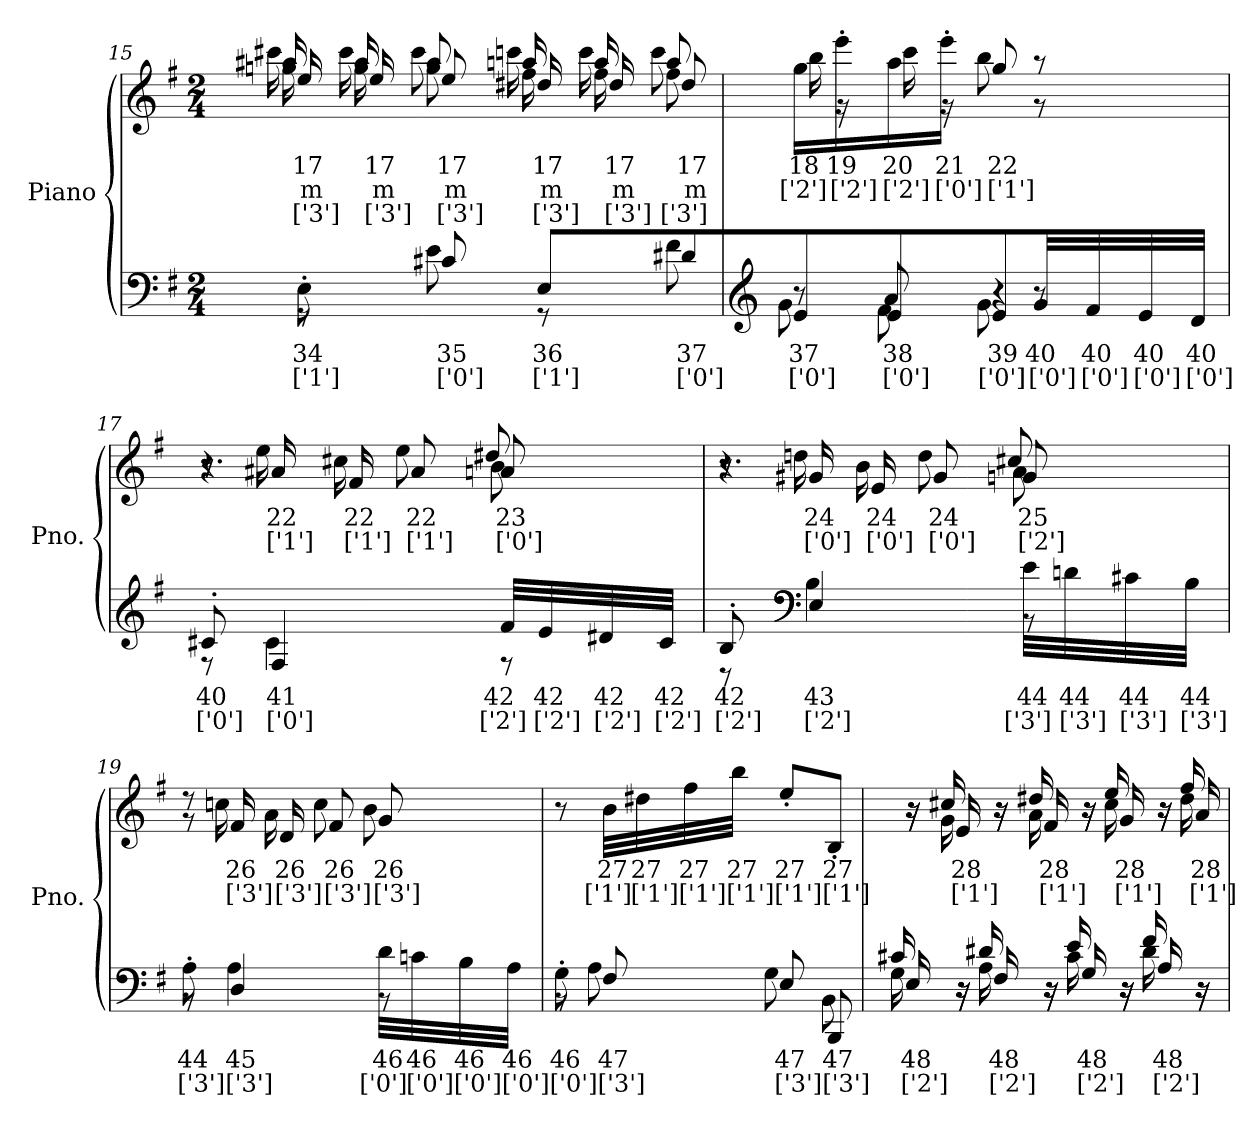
**kern	**text	**text	**kern	**text	**text	**text
*part1	*part1	*part1	*part1	*part1	*part1	*part1
*staff2	*staff2	*staff2	*staff1	*staff1	*staff1	*staff1
*I"Piano	*	*	*	*	*	*
*I'Pno.	*	*	*	*	*	*
*clefF4	*	*	*clefG2	*	*	*
*k[f#]	*	*	*k[f#]	*	*	*
*M2/4	*	*	*M2/4	*	*	*
=15	=15	=15	=15	=15	=15	=15
*^	*	*	*^	*	*	*
*	*	*	*	*	*^	*	*	*
*	*	*	*	*	*	*^	*	*	*
8E'i\L	8r	34	['1']	16eej	16ggnZ	16aa#XV	16ccc#XN	17	m	['3']
.	.	.	.	16eej	16ggZ	16aa#V	16ccc#N	17	m	['3']
8c#Xl	8e!	35	['0']	8eej	8ggZ	8aa#V	8ccc#N	17	m	['3']
8Ei\L	8r	36	['1']	16dd#Xj	16ff#Z	16aanV	16cccnN	17	m	['3']
.	.	.	.	16dd#j	16ff#Z	16aaV	16cccN	17	m	['3']
8d#Xl	8f#!	37	['0']	8dd#j	8ff#Z	8aaV	8cccN	17	m	['3']
*v	*v	*	*	*	*	*	*	*	*	*
*	*	*	*v	*v	*v	*v	*	*	*
=16	=16	=16	=16	=16	=16	=16
*clefG2	*	*	*	*	*	*
*^	*	*	*	*	*	*
*	*^	*	*	*^	*	*	*
8el	8g!	8r	37	['0']	16ggZ	16bbV	18	['2']	.
.	.	.	.	.	16eee'V\	16r	19	['2']	.
8el	8f#+	8a!	38	['0']	16aaZ	16cccV	20	['2']	.
.	.	.	.	.	16eee'j\JJ	16r	21	['0']	.
8el	8g!	4r	39	['0']	8ggj	8bbZ	22	['1']	.
32g!/LL	8r	.	40	['0']	8r	8r	.	.	.
32f#!/	.	.	40	['0']	.	.	.	.	.
32e!/	.	.	40	['0']	.	.	.	.	.
32d!/JJJ	.	.	40	['0']	.	.	.	.	.
*v	*v	*v	*	*	*	*	*	*	*
*	*	*	*v	*v	*	*	*
!!LO:LB:g=z
=17	=17	=17	=17	=17	=17	=17
*^	*	*	*^	*	*	*
*	*	*	*	*	*^	*	*	*
8c#X'!/	8r	40	['0']	8r	8r	4.r	.	.	.
4F#i	4c#!	41	['0']	16a#Xj	16eeZ	.	22	['1']	.
.	.	.	.	16f#j	16cc#XZ	.	22	['1']	.
.	.	.	.	8a#j	8eeZ	.	22	['1']	.
32f#+/LLL	8r	42	['2']	8anV	8bZ	8dd#Xj	23	['0']	.
32e+/	.	42	['2']	.	.	.	.	.	.
32d#X+/	.	42	['2']	.	.	.	.	.	.
32c#+/JJJ	.	42	['2']	.	.	.	.	.	.
=18	=18	=18	=18	=18	=18	=18	=18	=18	=18
8B'+/	8r	42	['2']	8r	8r	4.r	.	.	.
*clefF4	*	*	*	*	*	*	*	*	*
4Ei	4B+	43	['2']	16g#XZ	16ddnj	.	24	['0']	.
.	.	.	.	16eZ	16bj	.	24	['0']	.
.	.	.	.	8g#Z	8ddj	.	24	['0']	.
32el\LLL	8r	44	['3']	8gnZ	8aj	8cc#XV	25	['2']	.
32dnl\	.	44	['3']	.	.	.	.	.	.
32c#Xl\	.	44	['3']	.	.	.	.	.	.
32Bl\JJJ	.	44	['3']	.	.	.	.	.	.
*	*	*	*	*v	*v	*v	*	*	*
=19	=19	=19	=19	=19	=19	=19	=19
*	*	*	*	*^	*	*	*
8A'l\	8r	44	['3']	8r	8r	.	.	.
4Di	4Al	45	['3']	16f#j	16ccnN	26	['3']	.
.	.	.	.	16dj	16aN	26	['3']	.
.	.	.	.	8f#j	8ccN	26	['3']	.
32d!\LLL	8r	46	['0']	8gj	8bN	26	['3']	.
32cn!\	.	46	['0']	.	.	.	.	.
32B!\	.	46	['0']	.	.	.	.	.
32A!\JJJ	.	46	['0']	.	.	.	.	.
*	*	*	*	*v	*v	*	*	*
=20	=20	=20	=20	=20	=20	=20	=20
8G'!\L	8r	46	['0']	8r	.	.	.
8F#i	8Al	47	['3']	32bZ\LLL	27	['1']	.
.	.	.	.	32dd#XZ\	27	['1']	.
.	.	.	.	32ff#Z\	27	['1']	.
.	.	.	.	32bbZ\JJJ	27	['1']	.
8Ei	8Gl	47	['3']	8ee'Z/L	27	['1']	.
8BBBi	8BBl	47	['3']	8B'Z/J	27	['1']	.
*v	*v	*	*	*	*	*	*
!!LO:PB:g=z
=21	=21	=21	=21	=21	=21	=21
*^	*	*	*	*	*	*
*	*^	*	*	*	*	*	*
*	*	*	*	*	*^	*	*	*
*	*	*	*	*	*	*^	*	*	*
16El	16G!	16c#X+	48	['2']	16r	16r	16r	.	.	.
16r	16r	16r	.	.	16ej	16gN	16cc#XZ	28	['1']	.
16F#l	16A!	16d#X+	48	['2']	16r	16r	16r	.	.	.
16r	16r	16r	.	.	16f#j	16aN	16dd#XZ	28	['1']	.
16Gl	16c#!	16e+	48	['2']	16r	16r	16r	.	.	.
16r	16r	16r	.	.	16gj	16cc#N	16eeZ	28	['1']	.
16Al	16d#!	16f#+	48	['2']	16r	16r	16r	.	.	.
16r	16r	16r	.	.	16aj	16dd#N	16ff#Z	28	['1']	.
*v	*v	*v	*	*	*	*	*	*	*	*
*	*	*	*v	*v	*v	*	*	*
=	=	=	=	=	=	=
*-	*-	*-	*-	*-	*-	*-
